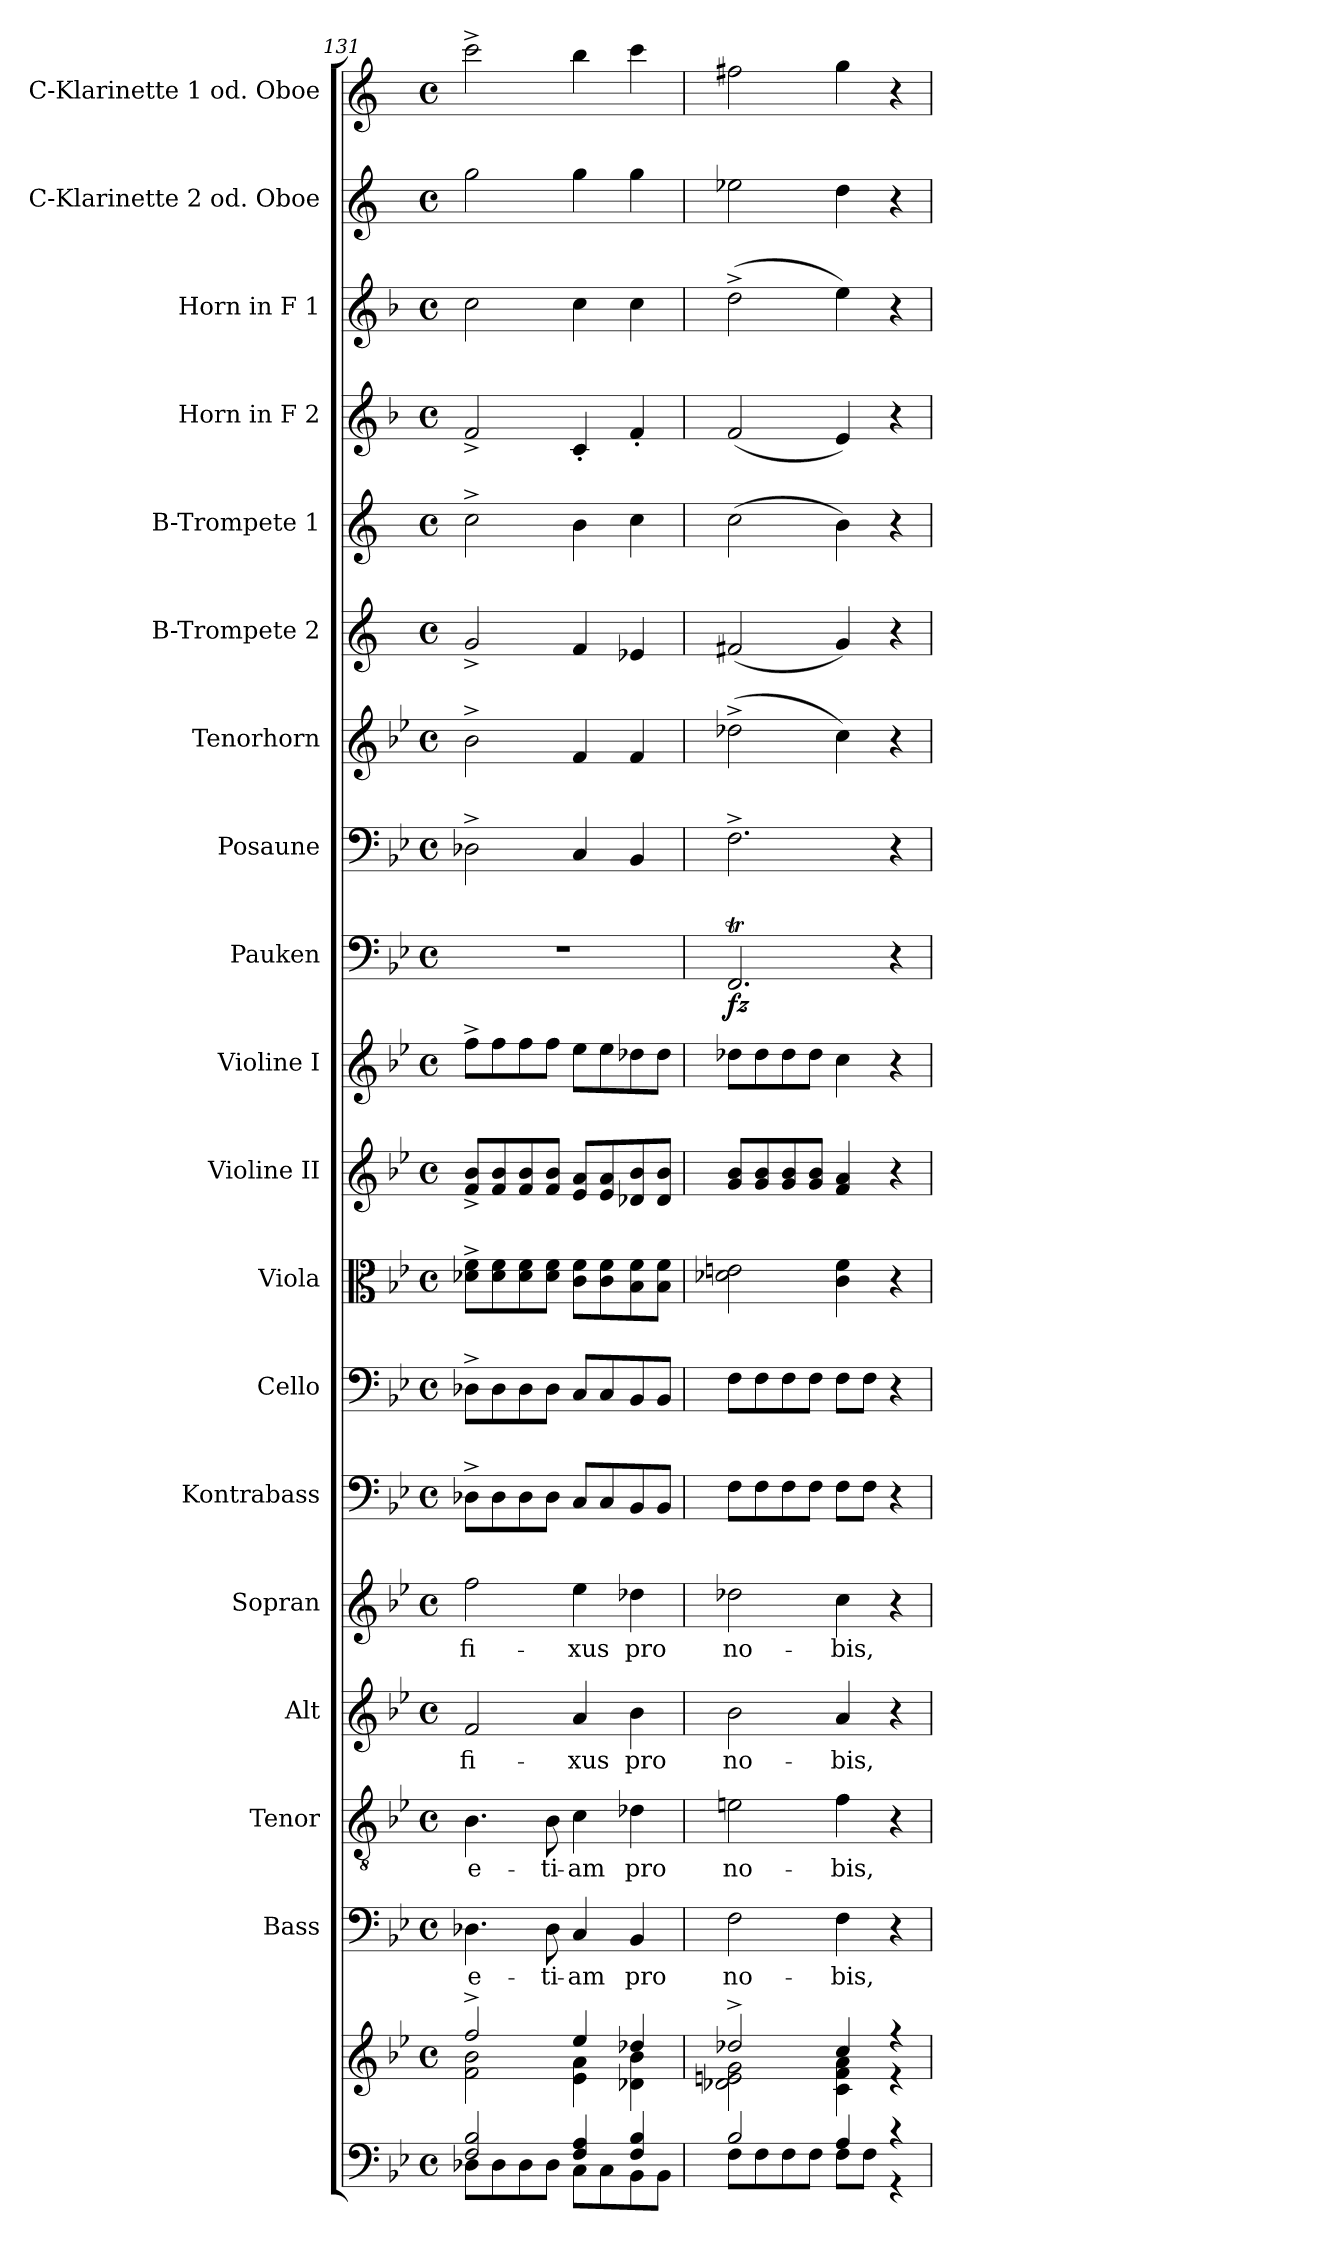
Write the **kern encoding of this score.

**kern	**kern	**kern	**text	**kern	**text	**kern	**text	**kern	**text	**kern	**kern	**kern	**kern	**kern	**kern	**dynam	**kern	**kern	**kern	**kern	**kern	**kern	**kern	**kern
*part19	*part19	*part18	*part18	*part17	*part17	*part16	*part16	*part15	*part15	*part14	*part13	*part12	*part11	*part10	*part9	*part9	*part8	*part7	*part6	*part5	*part4	*part3	*part2	*part1
*staff20	*staff19	*staff18	*staff18	*staff17	*staff17	*staff16	*staff16	*staff15	*staff15	*staff14	*staff13	*staff12	*staff11	*staff10	*staff9	*staff9	*staff8	*staff7	*staff6	*staff5	*staff4	*staff3	*staff2	*staff1
*	*	*I"Bass	*	*I"Tenor	*	*I"Alt	*	*I"Sopran	*	*I"Kontrabass	*I"Cello	*I"Viola	*I"Violine II	*I"Violine I	*I"Pauken	*	*I"Posaune	*I"Tenorhorn	*I"B-Trompete 2	*I"B-Trompete 1	*I"Horn in F 2	*I"Horn in F 1	*I"C-Klarinette 2 od. Oboe	*I"C-Klarinette 1 od. Oboe
*	*	*I'B.	*	*I'T.	*	*I'A.	*	*I'S.	*	*I'Kb.	*	*I'Vla.	*I'Vl. II	*I'Vl. I	*I'Pk.	*	*I'Pos.	*I'T. Hrn.	*I'B Trp. 2	*I'B Trp. 1	*	*	*I'C Kl. 2	*I'C Kl. 1
*clefF4	*clefG2	*clefF4	*	*clefGv2	*	*clefG2	*	*clefG2	*	*clefF4	*clefF4	*clefC3	*clefG2	*clefG2	*clefF4	*	*clefF4	*clefG2	*clefG2	*clefG2	*clefG2	*clefG2	*clefG2	*clefG2
*	*	*	*	*	*	*	*	*	*	*ITrd7c12	*	*	*	*	*	*	*	*ITrd8c14	*ITrd1c2	*ITrd1c2	*ITrd4c7	*ITrd4c7	*ITrd1c2	*ITrd1c2
*k[b-e-]	*k[b-e-]	*k[b-e-]	*	*k[b-e-]	*	*k[b-e-]	*	*k[b-e-]	*	*k[b-e-]	*k[b-e-]	*k[b-e-]	*k[b-e-]	*k[b-e-]	*k[b-e-]	*	*k[b-e-]	*k[b-e-]	*k[b-e-]	*k[b-e-]	*k[b-e-]	*k[b-e-]	*k[b-e-]	*k[b-e-]
*B-:	*B-:	*B-:	*	*B-:	*	*B-:	*	*B-:	*	*B-:	*B-:	*B-:	*B-:	*B-:	*B-:	*	*B-:	*B-:	*B-:	*B-:	*B-:	*B-:	*B-:	*B-:
*M4/4	*M4/4	*M4/4	*	*M4/4	*	*M4/4	*	*M4/4	*	*M4/4	*M4/4	*M4/4	*M4/4	*M4/4	*M4/4	*	*M4/4	*M4/4	*M4/4	*M4/4	*M4/4	*M4/4	*M4/4	*M4/4
*met(c)	*met(c)	*met(c)	*	*met(c)	*	*met(c)	*	*met(c)	*	*met(c)	*met(c)	*met(c)	*met(c)	*met(c)	*met(c)	*	*met(c)	*met(c)	*met(c)	*met(c)	*met(c)	*met(c)	*met(c)	*met(c)
=131	=131	=131	=131	=131	=131	=131	=131	=131	=131	=131	=131	=131	=131	=131	=131	=131	=131	=131	=131	=131	=131	=131	=131	=131
*^	*^	*	*	*	*	*	*	*	*	*	*	*	*	*	*	*	*	*	*	*	*	*	*	*
!	!	!	!	!	!LO:LY:b	!	!LO:LY:b	!	!LO:LY:b	!	!LO:LY:b	!	!	!	!	!	!	!	!	!	!	!	!	!	!	!
2F/ 2B-/	8D-X\L	2ff^>/	2f\ 2b-\	4.D-X\	e-	4.B-\	e-	2f/	-fi-	2ff\	-fi-	8DD-X^>\L	8D-X^>\L	8d-X\^> 8f\^>L	8f/^< 8b-/^<L	8ff^>\L	1r	.	2D-X^>\	2B-^>\	2f^</	2b-^>\	2B-^</	2f\	2ff\	2bb-^>\
.	8D-\	.	.	.	.	.	.	.	.	.	.	8DD-\	8D-\	8d-\ 8f\	8f/ 8b-/	8ff\	.	.	.	.	.	.	.	.	.	.
.	8D-\	.	.	.	.	.	.	.	.	.	.	8DD-\	8D-\	8d-\ 8f\	8f/ 8b-/	8ff\	.	.	.	.	.	.	.	.	.	.
!	!	!	!	!	!LO:LY:b	!	!LO:LY:b	!	!	!	!	!	!	!	!	!	!	!	!	!	!	!	!	!	!	!
.	8D-\J	.	.	8D-\	-ti-	8B-\	-ti-	.	.	.	.	8DD-\J	8D-\J	8d-\ 8f\J	8f/ 8b-/J	8ff\J	.	.	.	.	.	.	.	.	.	.
!	!	!	!	!	!LO:LY:b	!	!LO:LY:b	!	!LO:LY:b	!	!LO:LY:b	!	!	!	!	!	!	!	!	!	!	!	!	!	!	!
4F/ 4A/	8C\L	4ee-/	4e-\ 4a\	4C/	-am	4c\	-am	4a/	-xus	4ee-\	-xus	8CC/L	8C/L	8c\ 8f\L	8e-/ 8a/L	8ee-\L	.	.	4C/	4F/	4e-/	4a\	4F'</	4f\	4ff\	4aa\
.	8C\	.	.	.	.	.	.	.	.	.	.	8CC/	8C/	8c\ 8f\	8e-/ 8a/	8ee-\	.	.	.	.	.	.	.	.	.	.
!	!	!	!	!	!LO:LY:b	!	!LO:LY:b	!	!LO:LY:b	!	!LO:LY:b	!	!	!	!	!	!	!	!	!	!	!	!	!	!	!
4F/ 4B-/	8BB-\	4dd-X/	4d-X\ 4b-\	4BB-/	pro	4d-X\	pro	4b-\	pro	4dd-X\	pro	8BBB-/	8BB-/	8B-\ 8f\	8d-X/ 8b-/	8dd-X\	.	.	4BB-/	4F/	4d-X/	4b-\	4B-'</	4f\	4ff\	4bb-\
.	8BB-\J	.	.	.	.	.	.	.	.	.	.	8BBB-/J	8BB-/J	8B-\ 8f\J	8d-/ 8b-/J	8dd-\J	.	.	.	.	.	.	.	.	.	.
=132	=132	=132	=132	=132	=132	=132	=132	=132	=132	=132	=132	=132	=132	=132	=132	=132	=132	=132	=132	=132	=132	=132	=132	=132	=132	=132
!	!	!	!	!	!LO:LY:b	!	!LO:LY:b	!	!LO:LY:b	!	!LO:LY:b	!	!	!	!	!	!	!LO:DY:b	!	!	!	!	!	!	!	!
2B-/	8F\L	2dd-X^>/	2d-X\ 2en\ 2g\	2F\	no-	2en\	no-	2b-\	no-	2dd-X\	no-	8FF\L	8F\L	2d-X\ 2en\	8g/ 8b-/L	8dd-X\L	2.FFT/	fz	2.F^>\	(>2d-X^>\	(<2en/	(>2b-\	(<2B-/	(>2g^>\	2dd-X\	2een\
.	8F\	.	.	.	.	.	.	.	.	.	.	8FF\	8F\	.	8g/ 8b-/	8dd-\	.	.	.	.	.	.	.	.	.	.
.	8F\	.	.	.	.	.	.	.	.	.	.	8FF\	8F\	.	8g/ 8b-/	8dd-\	.	.	.	.	.	.	.	.	.	.
.	8F\J	.	.	.	.	.	.	.	.	.	.	8FF\J	8F\J	.	8g/ 8b-/J	8dd-\J	.	.	.	.	.	.	.	.	.	.
!	!	!	!	!	!LO:LY:b	!	!LO:LY:b	!	!LO:LY:b	!	!LO:LY:b	!	!	!	!	!	!	!	!	!	!	!	!	!	!	!
4A/	8F\L	4cc/	4c\ 4f\ 4a\	4F\	-bis,	4f\	-bis,	4a/	-bis,	4cc\	-bis,	8FF\L	8F\L	4c\ 4f\	4f/ 4a/	4cc\	.	.	.	4c\)	4f/)	4a\)	4A/)	4a\)	4cc\	4ff\
.	8F\J	.	.	.	.	.	.	.	.	.	.	8FF\J	8F\J	.	.	.	.	.	.	.	.	.	.	.	.	.
4r	4r	4r	4r	4r	.	4r	.	4r	.	4r	.	4r	4r	4r	4r	4r	4r	.	4r	4r	4r	4r	4r	4r	4r	4r
*v	*v	*	*	*	*	*	*	*	*	*	*	*	*	*	*	*	*	*	*	*	*	*	*	*	*	*
*	*v	*v	*	*	*	*	*	*	*	*	*	*	*	*	*	*	*	*	*	*	*	*	*	*	*
=	=	=	=	=	=	=	=	=	=	=	=	=	=	=	=	=	=	=	=	=	=	=	=	=
*-	*-	*-	*-	*-	*-	*-	*-	*-	*-	*-	*-	*-	*-	*-	*-	*-	*-	*-	*-	*-	*-	*-	*-	*-
